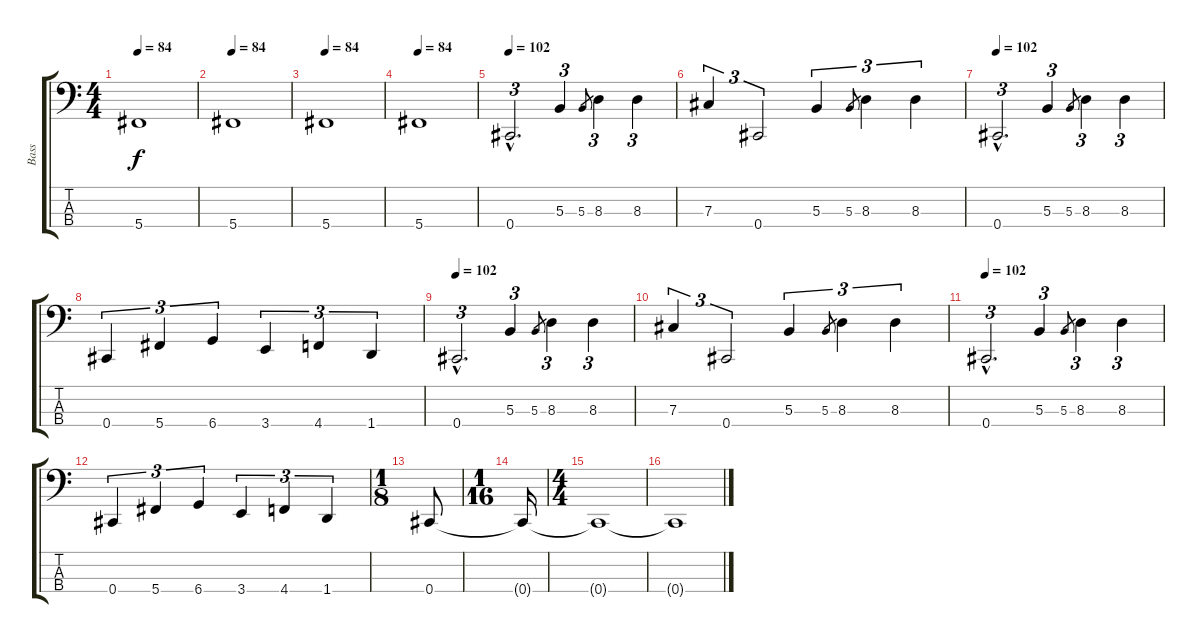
\track ("Bass" "Bass") {instrument electricbassfinger}
\staff {score tabs}
\tuning (E2 B1 Gb1 Db1) {hide}
\ts (4 4)
\tempo 84
\clef f4
\ks c
5.4.1{dy f} |
\tempo 84
5.4.1 |
\tempo 84
5.4.1 |
\tempo 84
5.4.1 |
\tempo 102
0.4{hac}.2{d tu (3 2)} 5.3.4{tu (3 2)} 5.3.8{gr} 8.3.4{tu (3 2)} 8.3.4{tu (3 2)} |
7.3.4{tu (3 2)} 0.4.2{tu (3 2)} 5.3.4{tu (3 2)} 5.3.8{gr} 8.3.4{tu (3 2)} 8.3.4{tu (3 2)} |
\tempo 102
0.4{hac}.2{d tu (3 2)} 5.3.4{tu (3 2)} 5.3.8{gr} 8.3.4{tu (3 2)} 8.3.4{tu (3 2)} |
0.4.4{tu (3 2)} 5.4.4{tu (3 2)} 6.4.4{tu (3 2)} 3.4.4{tu (3 2)} 4.4.4{tu (3 2)} 1.4.4{tu (3 2)} |
\tempo 102
0.4{hac}.2{d tu (3 2)} 5.3.4{tu (3 2)} 5.3.8{gr} 8.3.4{tu (3 2)} 8.3.4{tu (3 2)} |
7.3.4{tu (3 2)} 0.4.2{tu (3 2)} 5.3.4{tu (3 2)} 5.3.8{gr} 8.3.4{tu (3 2)} 8.3.4{tu (3 2)} |
\tempo 102
0.4{hac}.2{d tu (3 2)} 5.3.4{tu (3 2)} 5.3.8{gr} 8.3.4{tu (3 2)} 8.3.4{tu (3 2)} |
0.4.4{tu (3 2)} 5.4.4{tu (3 2)} 6.4.4{tu (3 2)} 3.4.4{tu (3 2)} 4.4.4{tu (3 2)} 1.4.4{tu (3 2)} |
\ts (1 8)
0.4.8 |
\ts (1 16)
0.4{t}.16 |
\ts (4 4)
0.4{t}.1 |
0.4{t}.1
